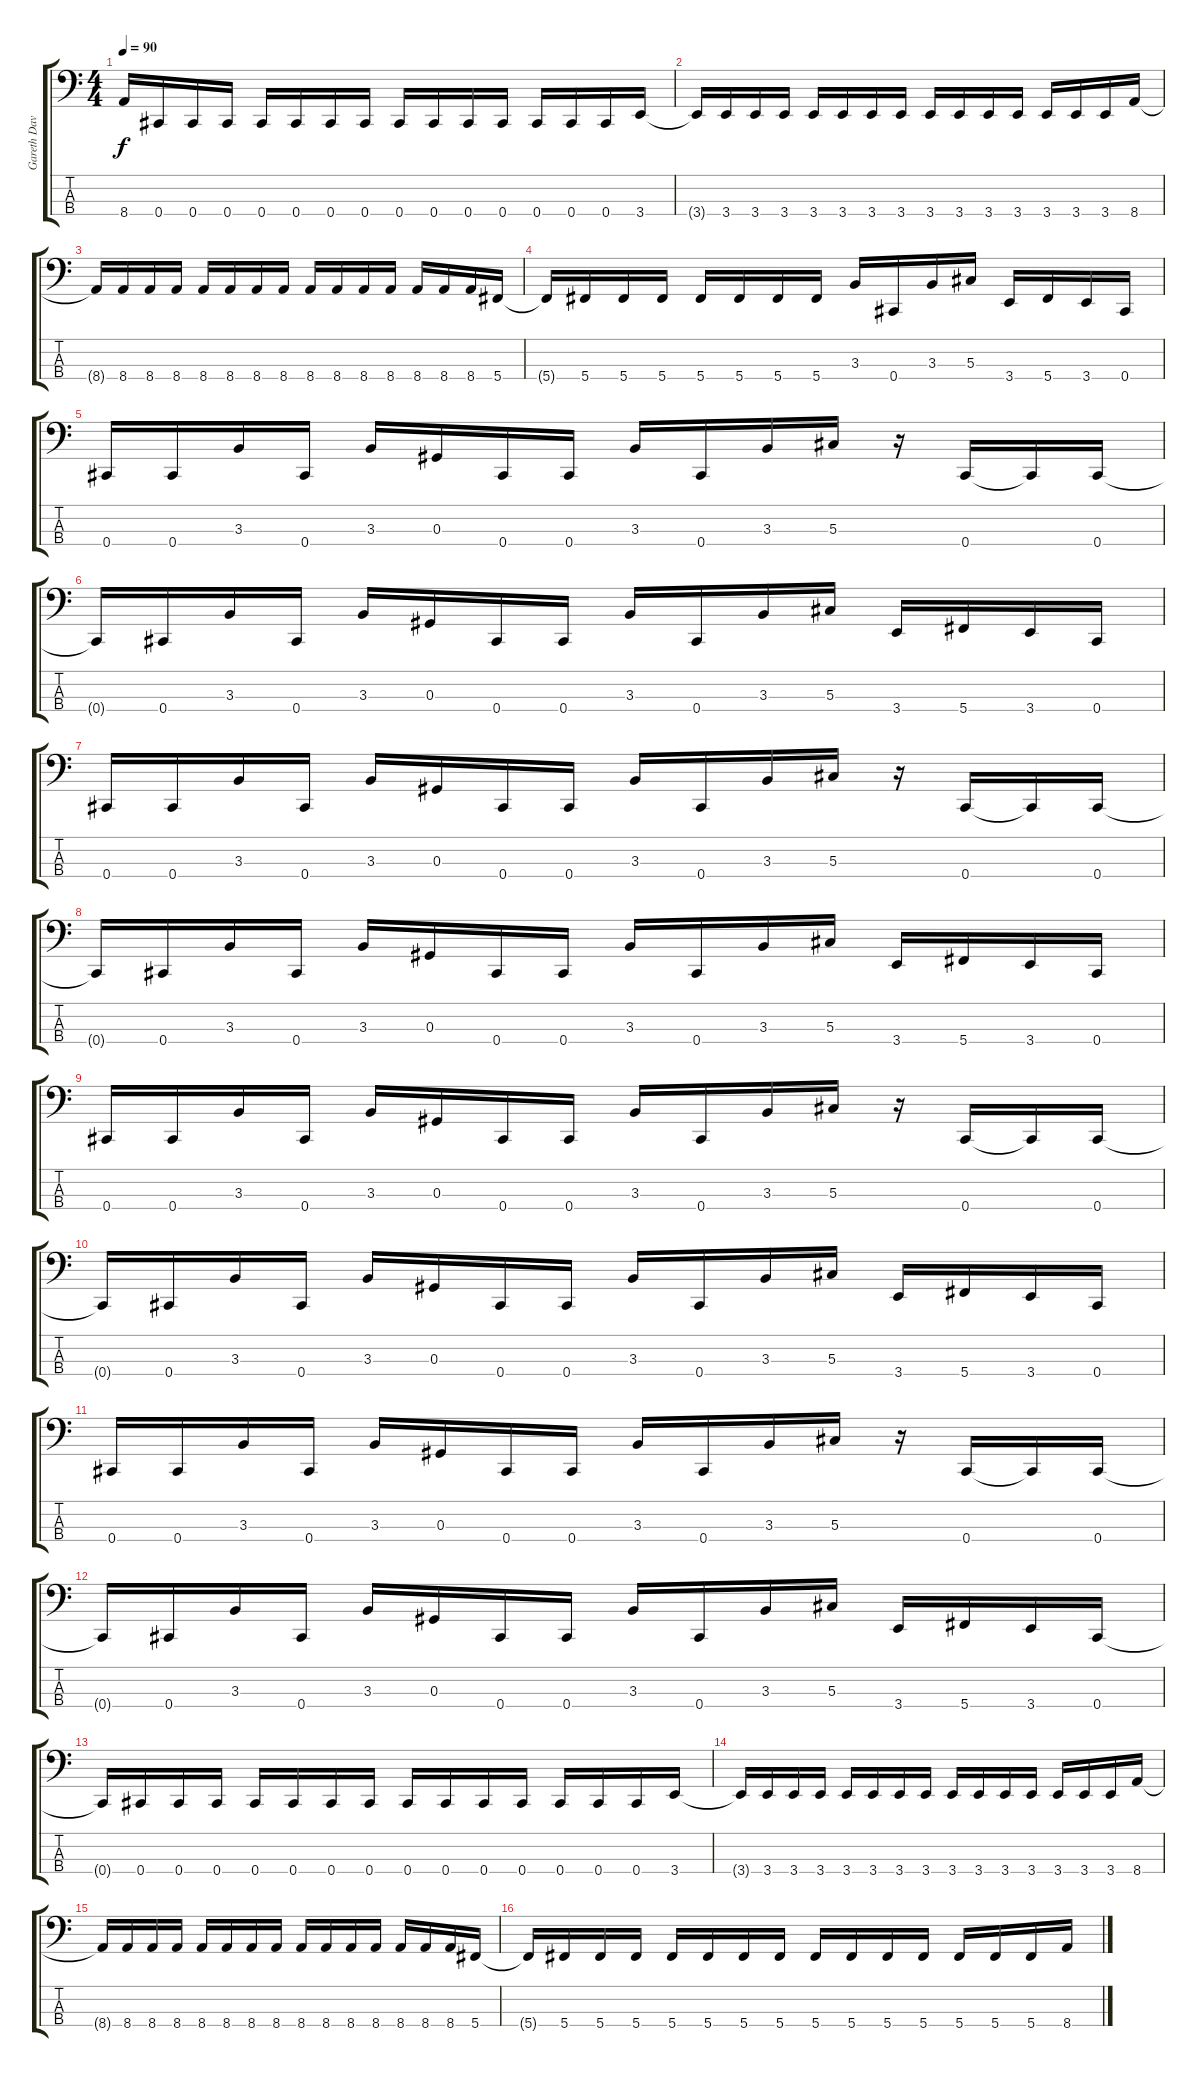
\track ("Gareth Davis" "Gareth Dav") {instrument electricbassfinger}
\staff {score tabs}
\tuning (Gb2 Db2 Ab1 Db1) {hide}
\ts (4 4)
\tempo 90
\clef f4
\ks c
8.4{t}.16{dy f} 0.4.16 0.4.16 0.4.16 0.4.16 0.4.16 0.4.16 0.4.16 0.4.16 0.4.16 0.4.16 0.4.16 0.4.16 0.4.16 0.4.16 3.4.16 |
3.4{t}.16 3.4.16 3.4.16 3.4.16 3.4.16 3.4.16 3.4.16 3.4.16 3.4.16 3.4.16 3.4.16 3.4.16 3.4.16 3.4.16 3.4.16 8.4.16 |
8.4{t}.16 8.4.16 8.4.16 8.4.16 8.4.16 8.4.16 8.4.16 8.4.16 8.4.16 8.4.16 8.4.16 8.4.16 8.4.16 8.4.16 8.4.16 5.4.16 |
5.4{t}.16 5.4.16 5.4.16 5.4.16 5.4.16 5.4.16 5.4.16 5.4.16 3.3.16 0.4.16 3.3.16 5.3.16 3.4.16 5.4.16 3.4.16 0.4.16 |
0.4.16 0.4.16 3.3.16 0.4.16 3.3.16 0.3.16 0.4.16 0.4.16 3.3.16 0.4.16 3.3.16 5.3.16 r.16 0.4.16 0.4{t}.16 0.4.16 |
0.4{t}.16 0.4.16 3.3.16 0.4.16 3.3.16 0.3.16 0.4.16 0.4.16 3.3.16 0.4.16 3.3.16 5.3.16 3.4.16 5.4.16 3.4.16 0.4.16 |
0.4.16 0.4.16 3.3.16 0.4.16 3.3.16 0.3.16 0.4.16 0.4.16 3.3.16 0.4.16 3.3.16 5.3.16 r.16 0.4.16 0.4{t}.16 0.4.16 |
0.4{t}.16 0.4.16 3.3.16 0.4.16 3.3.16 0.3.16 0.4.16 0.4.16 3.3.16 0.4.16 3.3.16 5.3.16 3.4.16 5.4.16 3.4.16 0.4.16 |
0.4.16 0.4.16 3.3.16 0.4.16 3.3.16 0.3.16 0.4.16 0.4.16 3.3.16 0.4.16 3.3.16 5.3.16 r.16 0.4.16 0.4{t}.16 0.4.16 |
0.4{t}.16 0.4.16 3.3.16 0.4.16 3.3.16 0.3.16 0.4.16 0.4.16 3.3.16 0.4.16 3.3.16 5.3.16 3.4.16 5.4.16 3.4.16 0.4.16 |
0.4.16 0.4.16 3.3.16 0.4.16 3.3.16 0.3.16 0.4.16 0.4.16 3.3.16 0.4.16 3.3.16 5.3.16 r.16 0.4.16 0.4{t}.16 0.4.16 |
0.4{t}.16 0.4.16 3.3.16 0.4.16 3.3.16 0.3.16 0.4.16 0.4.16 3.3.16 0.4.16 3.3.16 5.3.16 3.4.16 5.4.16 3.4.16 0.4.16 |
0.4{t}.16 0.4.16 0.4.16 0.4.16 0.4.16 0.4.16 0.4.16 0.4.16 0.4.16 0.4.16 0.4.16 0.4.16 0.4.16 0.4.16 0.4.16 3.4.16 |
3.4{t}.16 3.4.16 3.4.16 3.4.16 3.4.16 3.4.16 3.4.16 3.4.16 3.4.16 3.4.16 3.4.16 3.4.16 3.4.16 3.4.16 3.4.16 8.4.16 |
8.4{t}.16 8.4.16 8.4.16 8.4.16 8.4.16 8.4.16 8.4.16 8.4.16 8.4.16 8.4.16 8.4.16 8.4.16 8.4.16 8.4.16 8.4.16 5.4.16 |
5.4{t}.16 5.4.16 5.4.16 5.4.16 5.4.16 5.4.16 5.4.16 5.4.16 5.4.16 5.4.16 5.4.16 5.4.16 5.4.16 5.4.16 5.4.16 8.4{ss}.16
